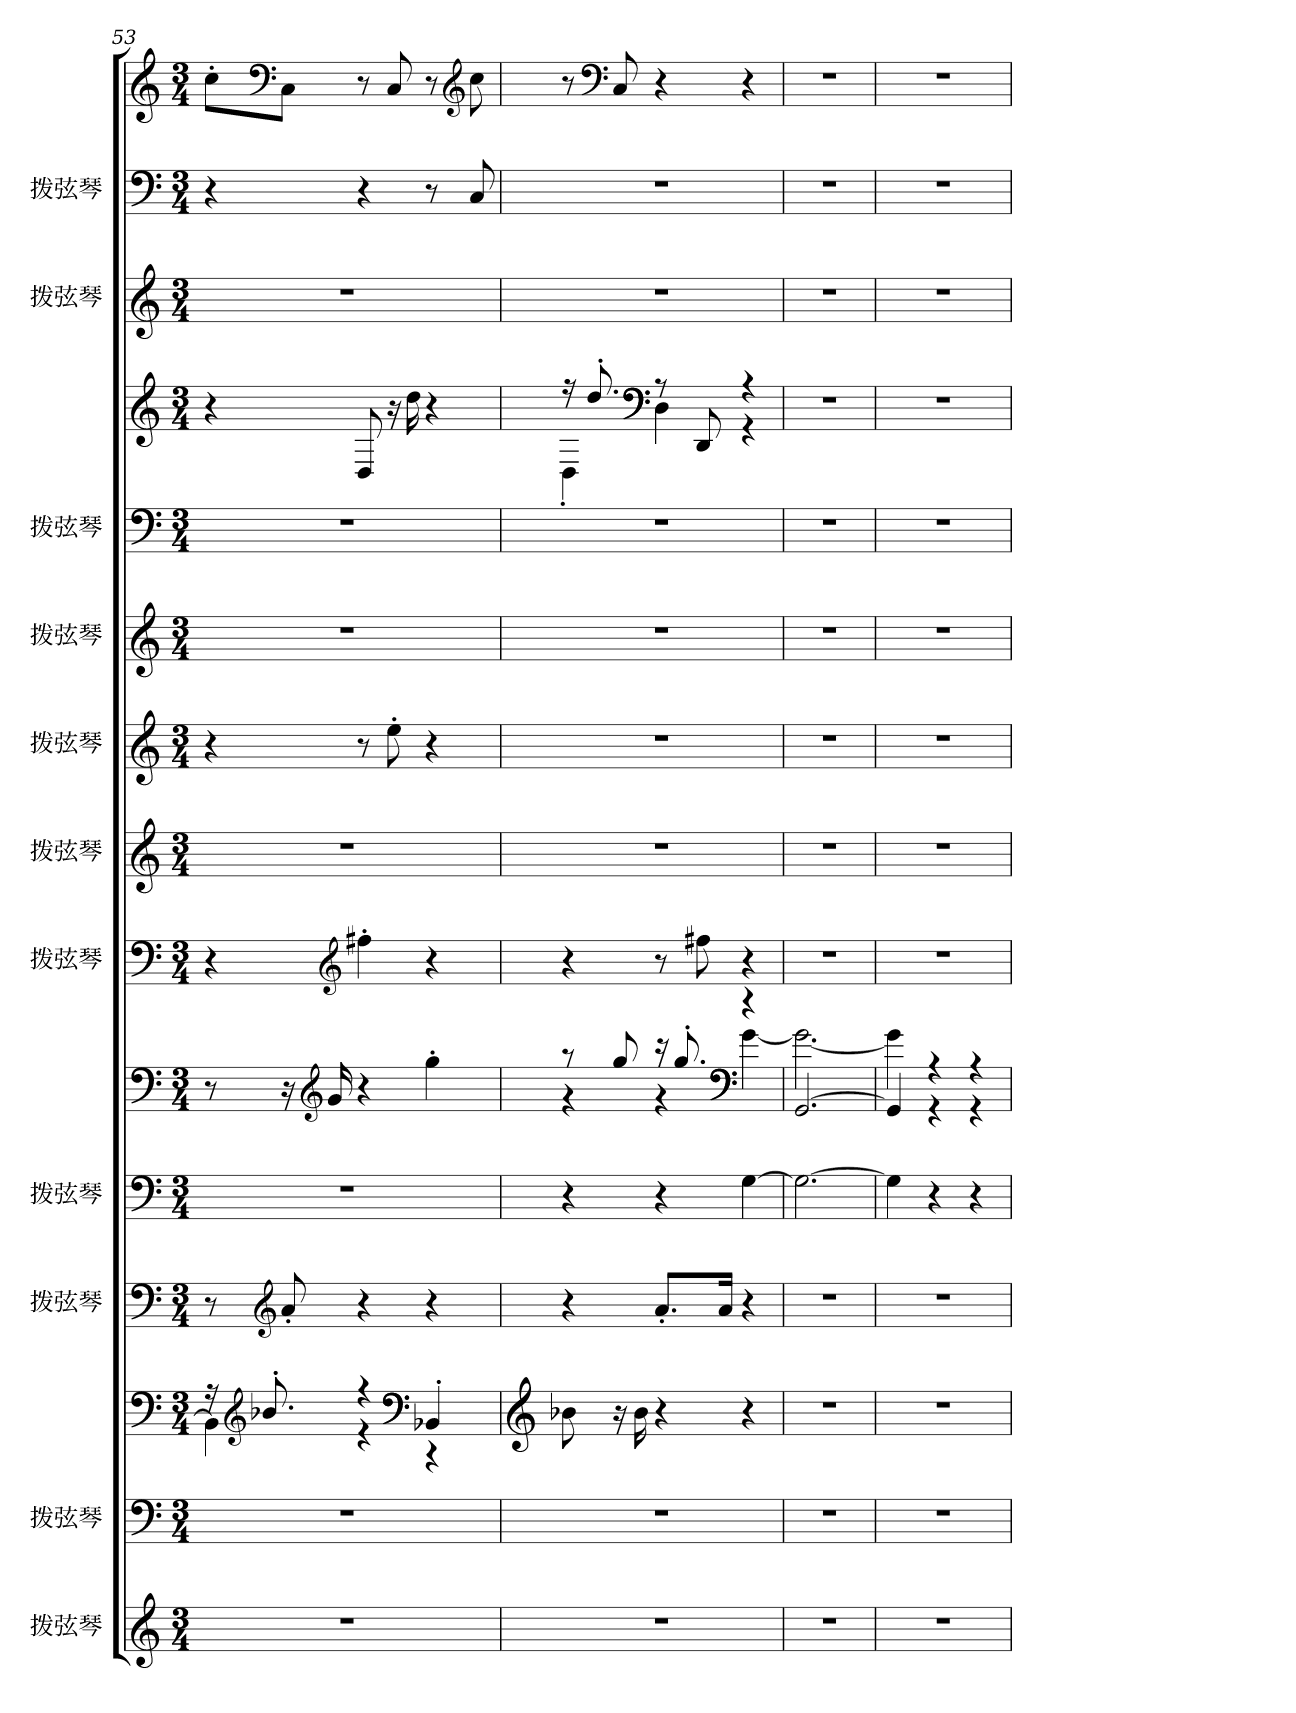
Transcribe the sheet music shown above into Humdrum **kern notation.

**kern	**kern	**kern	**kern	**kern	**kern	**kern	**kern	**kern	**kern	**kern	**kern	**kern	**kern	**kern
*part11	*part10	*part10	*part9	*part8	*part8	*part7	*part6	*part5	*part4	*part3	*part3	*part2	*part1	*part1
*staff15	*staff14	*staff13	*staff12	*staff11	*staff10	*staff9	*staff8	*staff7	*staff6	*staff5	*staff4	*staff3	*staff2	*staff1
*I"拨弦琴	*I"拨弦琴	*	*I"拨弦琴	*I"拨弦琴	*	*I"拨弦琴	*I"拨弦琴	*I"拨弦琴	*I"拨弦琴	*I"拨弦琴	*	*I"拨弦琴	*I"拨弦琴	*
!!LO:PB:g=z
*clefG2	*clefF4	*clefF4	*clefF4	*clefF4	*clefF4	*clefF4	*clefG2	*clefG2	*clefG2	*clefF4	*clefG2	*clefG2	*clefF4	*clefG2
*k[]	*k[]	*k[]	*k[]	*k[]	*k[]	*k[]	*k[]	*k[]	*k[]	*k[]	*k[]	*k[]	*k[]	*k[]
*M3/4	*M3/4	*M3/4	*M3/4	*M3/4	*M3/4	*M3/4	*M3/4	*M3/4	*M3/4	*M3/4	*M3/4	*M3/4	*M3/4	*M3/4
=53	=53	=53	=53	=53	=53	=53	=53	=53	=53	=53	=53	=53	=53	=53
*	*	*^	*	*	*	*	*	*	*	*	*	*	*	*
2.r	2.r	16r	4BB-\]	8r	2.r	8r	4r	2.r	4r	2.r	2.r	4r	2.r	4r	8cc'\L
*	*	*clefG2	*	*	*	*	*	*	*	*	*	*	*	*	*
.	.	8.b-X'/	.	.	.	.	.	.	.	.	.	.	.	.	.
*	*	*	*	*clefG2	*	*	*	*	*	*	*	*	*	*	*clefF4
.	.	.	.	8a'/	.	16r	.	.	.	.	.	.	.	.	8C\J
*	*	*	*	*	*	*clefG2	*	*	*	*	*	*	*	*	*
.	.	.	.	.	.	16g/	.	.	.	.	.	.	.	.	.
*	*	*	*	*	*	*	*clefG2	*	*	*	*	*	*	*	*
.	.	4r	4r	4r	.	4r	4ff#X'\	.	8r	.	.	8D/	.	4r	8r
.	.	.	.	.	.	.	.	.	8ee'\	.	.	16r	.	.	8C/
.	.	.	.	.	.	.	.	.	.	.	.	16dd\	.	.	.
*	*	*clefF4	*	*	*	*	*	*	*	*	*	*	*	*	*
.	.	4BB-X'/	4r	4r	.	4gg'\	4r	.	4r	.	.	4r	.	8r	8r
*	*	*	*	*	*	*	*	*	*	*	*	*	*	*	*clefG2
.	.	.	.	.	.	.	.	.	.	.	.	.	.	8C/	8cc\
*	*	*v	*v	*	*	*	*	*	*	*	*	*	*	*	*
=54	=54	=54	=54	=54	=54	=54	=54	=54	=54	=54	=54	=54	=54	=54
*	*	*clefG2	*	*	*	*	*	*	*	*	*	*	*	*
*	*	*	*	*	*^	*	*	*	*	*	*^	*	*	*
2.r	2.r	8b-X\	4r	4r	8r	4r	4r	2.r	2.r	2.r	2.r	16r	4D'\	2.r	2.r	8r
.	.	.	.	.	.	.	.	.	.	.	.	8.dd'/	.	.	.	.
*	*	*	*	*	*	*	*	*	*	*	*	*	*	*	*	*clefF4
.	.	16r	.	.	8gg/	.	.	.	.	.	.	.	.	.	.	8C/
.	.	16b-\	.	.	.	.	.	.	.	.	.	.	.	.	.	.
*	*	*	*	*	*	*	*	*	*	*	*	*clefF4	*	*	*	*
.	.	4r	8.a'/L	4r	16r	4r	8r	.	.	.	.	8r	4D\	.	.	4r
.	.	.	.	.	8.gg'/	.	.	.	.	.	.	.	.	.	.	.
.	.	.	.	.	.	.	8ff#X\	.	.	.	.	8DD/	.	.	.	.
.	.	.	16a/Jk	.	.	.	.	.	.	.	.	.	.	.	.	.
*	*	*	*	*	*clefF4	*	*	*	*	*	*	*	*	*	*	*
.	.	4r	4r	[4G\	4r	[4g\	4r	.	.	.	.	4r	4r	.	.	4r
*	*	*	*	*	*	*	*	*	*	*	*	*v	*v	*	*	*
=55	=55	=55	=55	=55	=55	=55	=55	=55	=55	=55	=55	=55	=55	=55	=55
2.r	2.r	2.r	2.r	2.G\_	[2.GG/	2.g\_	2.r	2.r	2.r	2.r	2.r	2.r	2.r	2.r	2.r
=56	=56	=56	=56	=56	=56	=56	=56	=56	=56	=56	=56	=56	=56	=56	=56
2.r	2.r	2.r	2.r	4G\]	4GG/]	4g\]	2.r	2.r	2.r	2.r	2.r	2.r	2.r	2.r	2.r
.	.	.	.	4r	4r	4r	.	.	.	.	.	.	.	.	.
.	.	.	.	4r	4r	4r	.	.	.	.	.	.	.	.	.
*	*	*	*	*	*v	*v	*	*	*	*	*	*	*	*	*
=	=	=	=	=	=	=	=	=	=	=	=	=	=	=
*-	*-	*-	*-	*-	*-	*-	*-	*-	*-	*-	*-	*-	*-	*-
